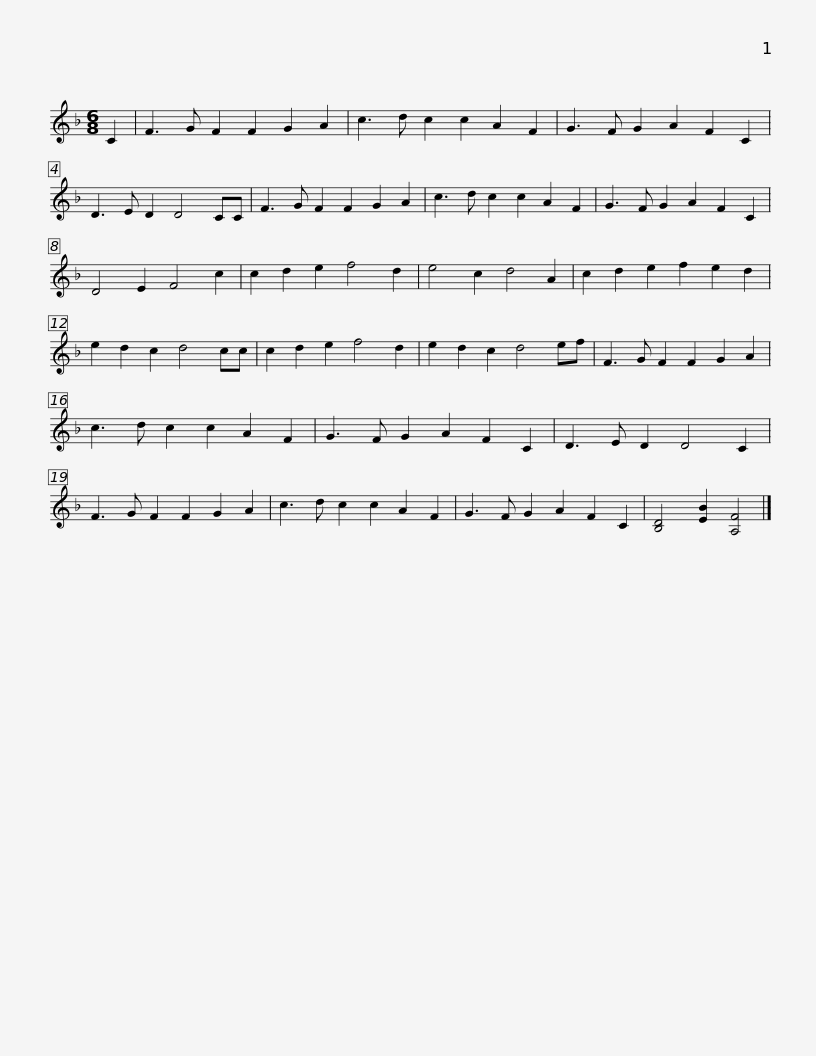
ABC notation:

X:1
L:1/8
M:6/8
I:linebreak $
K:F
V:1 treble
V:1
 C2 | F3 G F2 F2 G2 A2 | c3 d c2 c2 A2 F2 | G3 F G2 A2 F2 C2 | D3 E D2 D4 CC | %5
 F3 G F2 F2 G2 A2 |$ c3 d c2 c2 A2 F2 | G3 F G2 A2 F2 C2 | D4 E2 F4 c2 | c2 d2 e2 f4 d2 | %10
 e4 c2 d4 A2 | c2 d2 e2 f2 e2 d2 | e2 d2 c2 d4 cc |$ c2 d2 e2 f4 d2 | e2 d2 c2 d4 ef | %15
 F3 G F2 F2 G2 A2 | c3 d c2 c2 A2 F2 | G3 F G2 A2 F2 C2 | D3 E D2 D4 C2 |$ F3 G F2 F2 G2 A2 | %20
 c3 d c2 c2 A2 F2 | G3 F G2 A2 F2 C2 | [B,D]4 [EB]2 [A,F]4 |] %23
